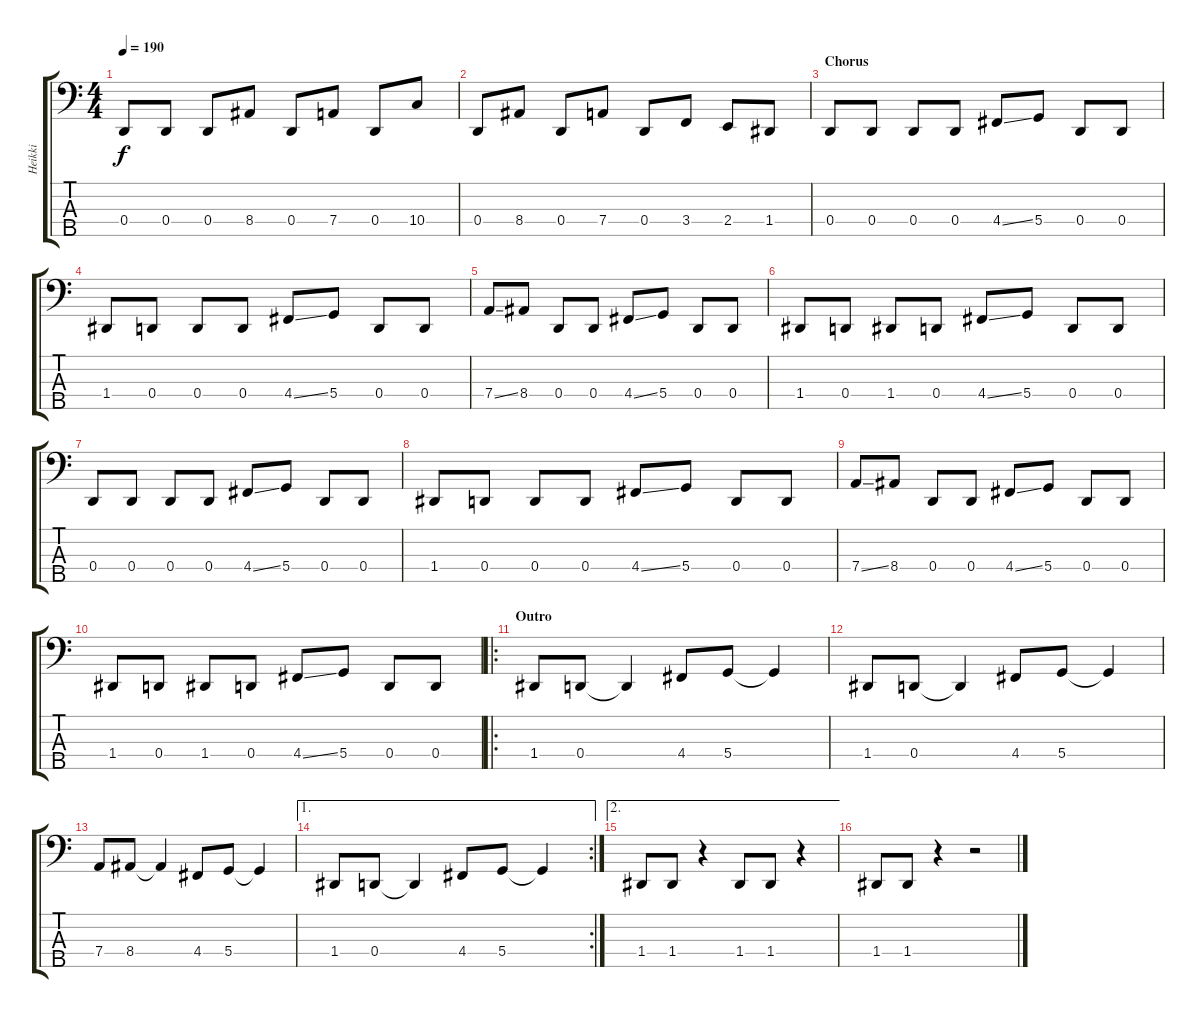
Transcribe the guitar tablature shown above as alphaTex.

\track ("Heikki" "Heikki") {instrument electricbassfinger}
\staff {score tabs}
\tuning (G2 D2 A1 D1 A0) {hide}
\ts (4 4)
\tempo 190
\clef f4
\ks c
0.4.8{dy f} 0.4.8 0.4.8 8.4.8 0.4.8 7.4.8 0.4.8 10.4.8 |
0.4.8 8.4.8 0.4.8 7.4.8 0.4.8 3.4.8 2.4.8 1.4.8 |
\section ("" "Chorus")
0.4.8 0.4.8 0.4.8 0.4.8 4.4{ss}.8 5.4.8 0.4.8 0.4.8 |
1.4.8 0.4.8 0.4.8 0.4.8 4.4{ss}.8 5.4.8 0.4.8 0.4.8 |
7.4{ss}.8 8.4.8 0.4.8 0.4.8 4.4{ss}.8 5.4.8 0.4.8 0.4.8 |
1.4.8 0.4.8 1.4.8 0.4.8 4.4{ss}.8 5.4.8 0.4.8 0.4.8 |
0.4.8 0.4.8 0.4.8 0.4.8 4.4{ss}.8 5.4.8 0.4.8 0.4.8 |
1.4.8 0.4.8 0.4.8 0.4.8 4.4{ss}.8 5.4.8 0.4.8 0.4.8 |
7.4{ss}.8 8.4.8 0.4.8 0.4.8 4.4{ss}.8 5.4.8 0.4.8 0.4.8 |
1.4.8 0.4.8 1.4.8 0.4.8 4.4{ss}.8 5.4.8 0.4.8 0.4.8 |
\ro
\section ("" "Outro")
1.4.8 0.4.8 0.4{t}.4 4.4.8 5.4.8 5.4{t}.4 |
1.4.8 0.4.8 0.4{t}.4 4.4.8 5.4.8 5.4{t}.4 |
7.4.8 8.4.8 8.4{t}.4 4.4.8 5.4.8 5.4{t}.4 |
\ae 1
\rc 2
1.4.8 0.4.8 0.4{t}.4 4.4.8 5.4.8 5.4{t}.4 |
\ae 2
1.4.8 1.4.8 r.4 1.4.8 1.4.8 r.4 |
1.4.8 1.4.8 r.4 r.2
